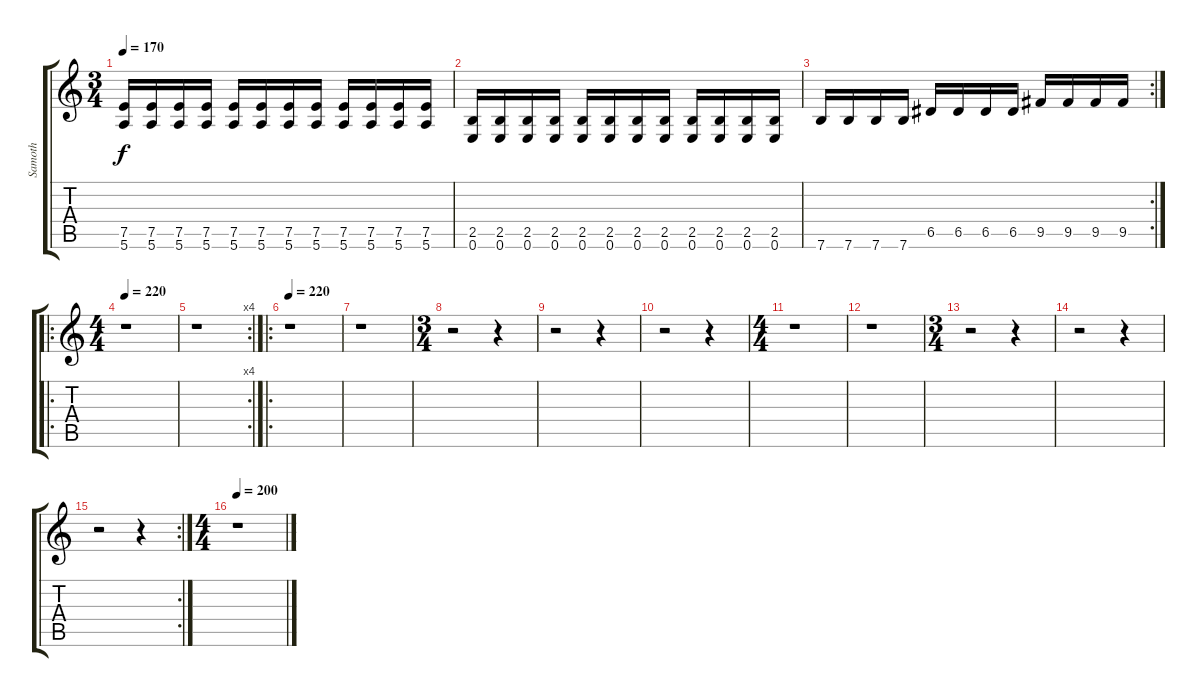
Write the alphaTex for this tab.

\track ("Samoth" "Samoth") {instrument distortionguitar}
\staff {score tabs}
\tuning (E4 B3 G3 D3 A2 E2) {hide}
\ts (3 4)
\tempo 170
\clef g2
\ks c
(7.5 5.6).16{dy f} (7.5 5.6).16 (7.5 5.6).16 (7.5 5.6).16 (7.5 5.6).16 (7.5 5.6).16 (7.5 5.6).16 (7.5 5.6).16 (7.5 5.6).16 (7.5 5.6).16 (7.5 5.6).16 (7.5 5.6).16 |
(2.5 0.6).16 (2.5 0.6).16 (2.5 0.6).16 (2.5 0.6).16 (2.5 0.6).16 (2.5 0.6).16 (2.5 0.6).16 (2.5 0.6).16 (2.5 0.6).16 (2.5 0.6).16 (2.5 0.6).16 (2.5 0.6).16 |
\rc 2
7.6.16 7.6.16 7.6.16 7.6.16 6.5.16 6.5.16 6.5.16 6.5.16 9.5.16 9.5.16 9.5.16 9.5.16 |
\ro
\ts (4 4)
\tempo 220
r.1 |
\rc 4
r.1 |
\ro
\tempo 220
r.1 |
r.1 |
\ts (3 4)
r.2 r.4 |
r.2 r.4 |
r.2 r.4 |
\ts (4 4)
r.1 |
r.1 |
\ts (3 4)
r.2 r.4 |
r.2 r.4 |
\rc 2
r.2 r.4 |
\ts (4 4)
\tempo 200
r.1
